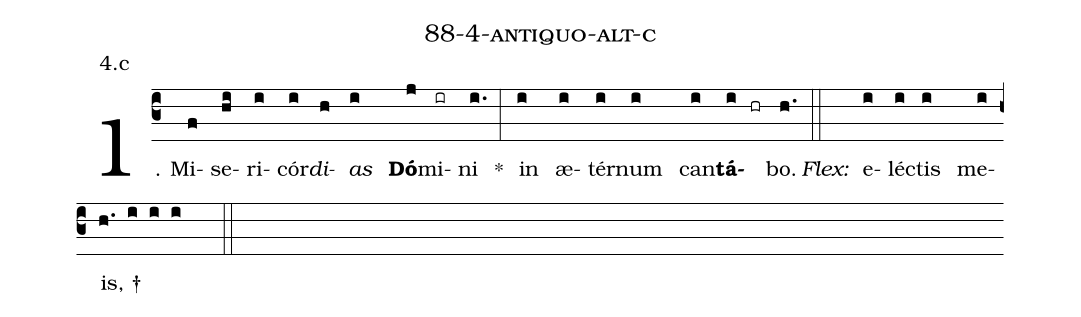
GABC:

name: 88-4-antiquo-alt-c;
annotation: 4.c;
%%
(c3)1. Mi(f)se(hi)ri(i)cór(i)<i>di</i>(h)<i>as</i>(i) <b>Dó</b>(j)mi(ir)ni(i.) *(:) in(i) æ(i)tér(i)num(i) can(i)<b>tá</b>(i hr)bo.(h.) (::)
<i>Flex:</i>()  e(i)léc(i)tis(i) me(i)is, †(h. i i i  ::)
